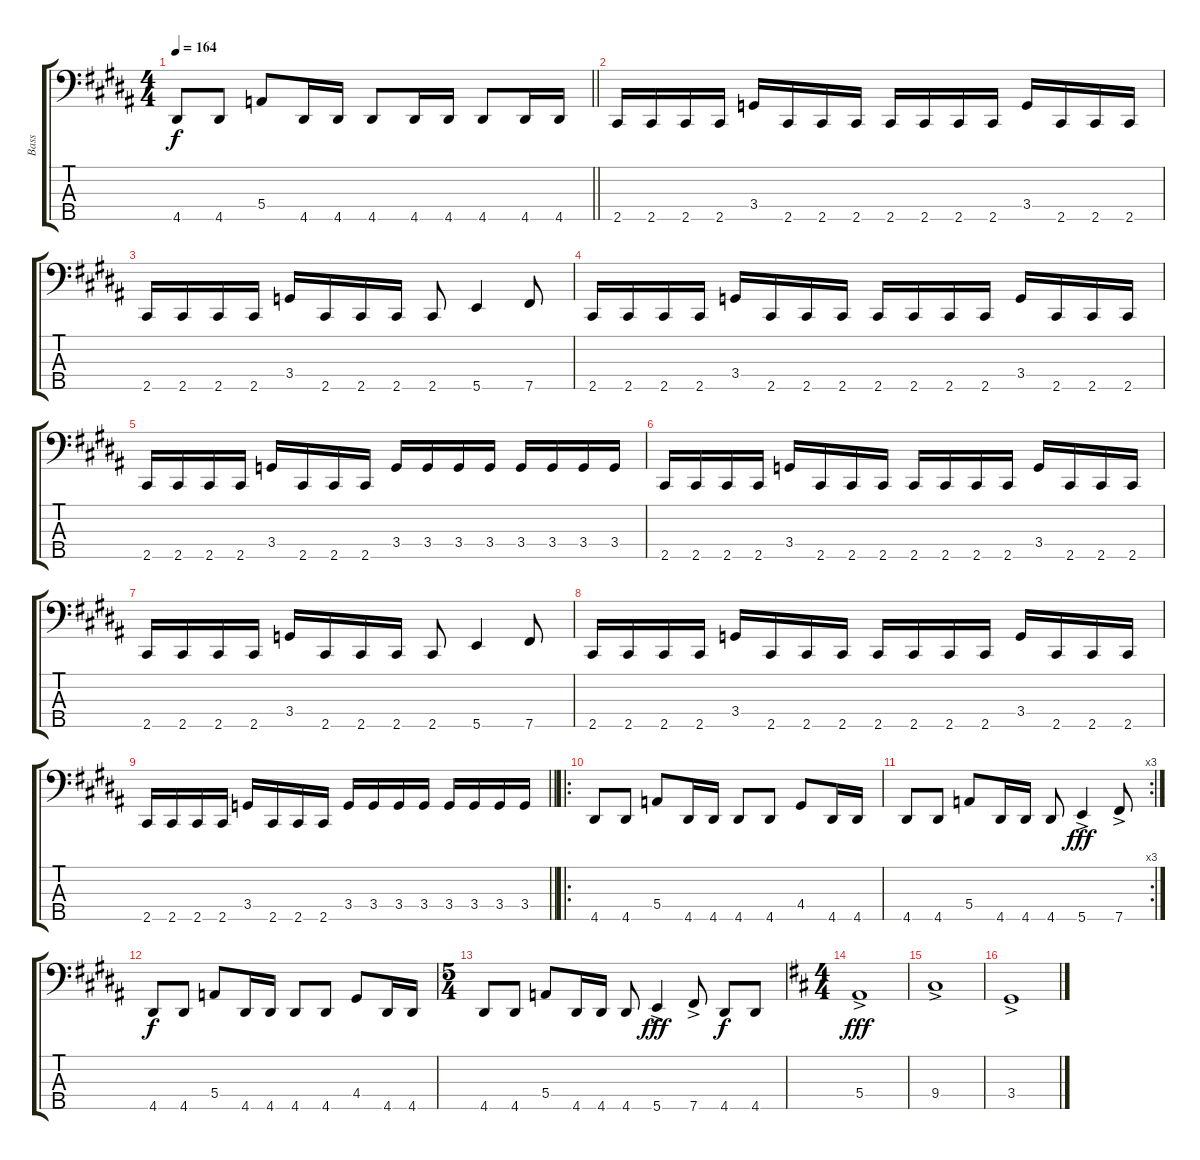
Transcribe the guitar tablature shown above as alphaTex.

\track ("Bass" "Bass") {instrument electricbasspick}
\staff {score tabs}
\tuning (Gb2 D2 A1 E1 B0) {hide}
\ts (4 4)
\tempo 164
\clef f4
\barLineRight lightlight
\ks g#minor
4.5.8{dy f} 4.5.8 5.4.8 4.5.16 4.5.16 4.5.8 4.5.16 4.5.16 4.5.8 4.5.16 4.5.16 |
2.5.16 2.5.16 2.5.16 2.5.16 3.4.16 2.5.16 2.5.16 2.5.16 2.5.16 2.5.16 2.5.16 2.5.16 3.4.16 2.5.16 2.5.16 2.5.16 |
2.5.16 2.5.16 2.5.16 2.5.16 3.4.16 2.5.16 2.5.16 2.5.16 2.5.8 5.5.4 7.5.8 |
2.5.16 2.5.16 2.5.16 2.5.16 3.4.16 2.5.16 2.5.16 2.5.16 2.5.16 2.5.16 2.5.16 2.5.16 3.4.16 2.5.16 2.5.16 2.5.16 |
2.5.16 2.5.16 2.5.16 2.5.16 3.4.16 2.5.16 2.5.16 2.5.16 3.4.16 3.4.16 3.4.16 3.4.16 3.4.16 3.4.16 3.4.16 3.4.16 |
2.5.16 2.5.16 2.5.16 2.5.16 3.4.16 2.5.16 2.5.16 2.5.16 2.5.16 2.5.16 2.5.16 2.5.16 3.4.16 2.5.16 2.5.16 2.5.16 |
2.5.16 2.5.16 2.5.16 2.5.16 3.4.16 2.5.16 2.5.16 2.5.16 2.5.8 5.5.4 7.5.8 |
2.5.16 2.5.16 2.5.16 2.5.16 3.4.16 2.5.16 2.5.16 2.5.16 2.5.16 2.5.16 2.5.16 2.5.16 3.4.16 2.5.16 2.5.16 2.5.16 |
\barLineRight lightlight
2.5.16 2.5.16 2.5.16 2.5.16 3.4.16 2.5.16 2.5.16 2.5.16 3.4.16 3.4.16 3.4.16 3.4.16 3.4.16 3.4.16 3.4.16 3.4.16 |
\ro
4.5.8 4.5.8 5.4.8 4.5.16 4.5.16 4.5.8 4.5.8 4.4.8 4.5.16 4.5.16 |
\rc 3
4.5.8 4.5.8 5.4.8 4.5.16 4.5.16 4.5.8 5.5{ac}.4{dy fff} 7.5{ac}.8 |
4.5.8{dy f} 4.5.8 5.4.8 4.5.16 4.5.16 4.5.8 4.5.8 4.4.8 4.5.16 4.5.16 |
\ts (5 4)
4.5.8 4.5.8 5.4.8 4.5.16 4.5.16 4.5.8 5.5{ac}.4{dy fff} 7.5{ac}.8 4.5.8{dy f} 4.5.8 |
\ts (4 4)
\ks bminor
5.4{ac}.1{dy fff} |
9.4{ac}.1 |
3.4{ac}.1
